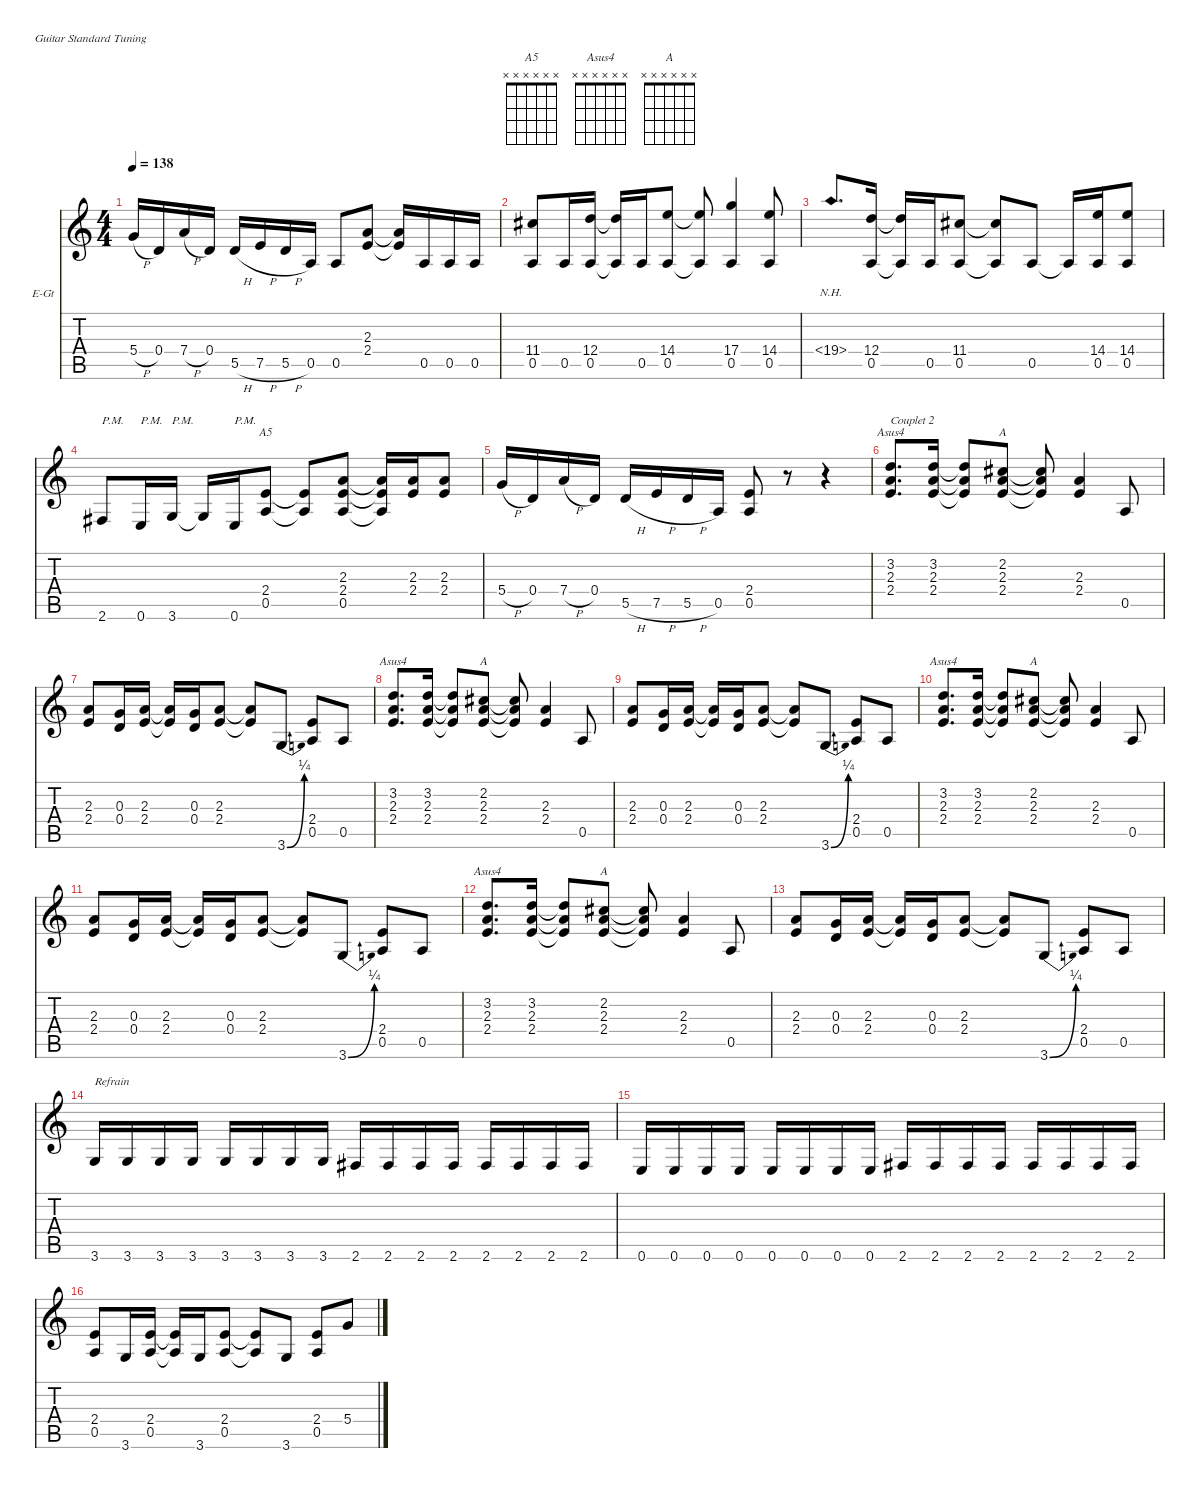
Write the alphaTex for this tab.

\hideDynamics
\bracketExtendMode nobrackets
\firstSystemTrackNameOrientation horizontal
\otherSystemsTrackNameOrientation horizontal
\track ("Joe Satriani" "E-Gt") {instrument distortionguitar}
\staff {score tabs}
\tuning (E4 B3 G3 D3 A2 E2)
\chord ("A5" x x x x x x)
\chord ("Asus4" x x x x x x)
\chord ("A" x x x x x x)
\ts (4 4)
\tempo 138
\clef g2
\ks c
5.4{h}.16{dy f beam Up} 0.4.16{beam Up} 7.4{h}.16{beam Up} 0.4.16{beam Up} 5.5{h}.16{beam Up} 7.5{h}.16{beam Up} 5.5{h}.16{beam Up} 0.5.16{beam Up} 0.5.8{beam Up} (2.3 2.4).8{beam Up} (2.3{t} 2.4{t}).16{beam Up} 0.5.16{beam Up} 0.5.16{beam Up} 0.5.16{beam Up} |
(11.4{acc #} 0.5).8{beam Up} 0.5.16{beam Up} (12.4 0.5).16{beam Up} (12.4{t} 0.5{t}).16{beam Up} 0.5.16{beam Up} (14.4 0.5).8{beam Up} (14.4{t} 0.5{t}).8{beam Up} (17.4 0.5).4{beam Up} (14.4 0.5).8{beam Up} |
19.4{nh}.8{d beam Up} (12.4 0.5).16{beam Up} (12.4{t} 0.5{t}).16{beam Up} 0.5.16{beam Up} (11.4{acc #} 0.5).8{beam Up} (11.4{t acc #} 0.5{t}).8{beam Up} 0.5.8{beam Up} 0.5{t}.16{beam Up} (14.4 0.5).16{beam Up} (14.4 0.5).8{beam Up} |
2.6{acc #}.8{txt "P.M." beam Up} 0.6.16{txt "P.M." beam Up} 3.6.16{txt "P.M." beam Up} 3.6{t}.16{beam Up} 0.6.16{txt "P.M." beam Up} (2.4 0.5).8{ch "A5" beam Up} (2.4{t} 0.5{t}).8{beam Up} (2.3 2.4 0.5).8{beam Up} (2.3{t} 2.4{t} 0.5{t}).16{beam Up} (2.3 2.4).16{beam Up} (2.3 2.4).8{beam Up} |
5.4{h}.16{beam Up} 0.4.16{beam Up} 7.4{h}.16{beam Up} 0.4.16{beam Up} 5.5{h}.16{beam Up} 7.5{h}.16{beam Up} 5.5{h}.16{beam Up} 0.5.16{beam Up} (2.4 0.5).8{beam Up} r.8{beam Up} r.4{beam Up} |
(3.2 2.3 2.4).8{d ch "Asus4" txt "Couplet 2" beam Up} (3.2 2.3 2.4).16{beam Up} (3.2{t} 2.3{t} 2.4{t}).8{beam Up} (2.2{acc #} 2.3 2.4).8{ch "A" beam Up} (2.2{t acc #} 2.3{t} 2.4{t}).8{beam Up} (2.3 2.4).4{beam Up} 0.5.8{beam Up} |
(2.3 2.4).8{beam Up} (0.3 0.4).16{beam Up} (2.3 2.4).16{beam Up} (2.3{t} 2.4{t}).16{beam Up} (0.3 0.4).16{beam Up} (2.3 2.4).8{beam Up} (2.3{t} 2.4{t}).8{beam Up} 3.6{be (bend 0 0 60 1)}.8{beam Up} (2.4 0.5).8{beam Up} 0.5.8{beam Up} |
(3.2 2.3 2.4).8{d ch "Asus4" beam Up} (3.2 2.3 2.4).16{beam Up} (3.2{t} 2.3{t} 2.4{t}).8{beam Up} (2.2{acc #} 2.3 2.4).8{ch "A" beam Up} (2.2{t acc #} 2.3{t} 2.4{t}).8{beam Up} (2.3 2.4).4{beam Up} 0.5.8{beam Up} |
(2.3 2.4).8{beam Up} (0.3 0.4).16{beam Up} (2.3 2.4).16{beam Up} (2.3{t} 2.4{t}).16{beam Up} (0.3 0.4).16{beam Up} (2.3 2.4).8{beam Up} (2.3{t} 2.4{t}).8{beam Up} 3.6{be (bend 0 0 60 1)}.8{beam Up} (2.4 0.5).8{beam Up} 0.5.8{beam Up} |
(3.2 2.3 2.4).8{d ch "Asus4" beam Up} (3.2 2.3 2.4).16{beam Up} (3.2{t} 2.3{t} 2.4{t}).8{beam Up} (2.2{acc #} 2.3 2.4).8{ch "A" beam Up} (2.2{t acc #} 2.3{t} 2.4{t}).8{beam Up} (2.3 2.4).4{beam Up} 0.5.8{beam Up} |
(2.3 2.4).8{beam Up} (0.3 0.4).16{beam Up} (2.3 2.4).16{beam Up} (2.3{t} 2.4{t}).16{beam Up} (0.3 0.4).16{beam Up} (2.3 2.4).8{beam Up} (2.3{t} 2.4{t}).8{beam Up} 3.6{be (bend 0 0 60 1)}.8{beam Up} (2.4 0.5).8{beam Up} 0.5.8{beam Up} |
(3.2 2.3 2.4).8{d ch "Asus4" beam Up} (3.2 2.3 2.4).16{beam Up} (3.2{t} 2.3{t} 2.4{t}).8{beam Up} (2.2{acc #} 2.3 2.4).8{ch "A" beam Up} (2.2{t acc #} 2.3{t} 2.4{t}).8{beam Up} (2.3 2.4).4{beam Up} 0.5.8{beam Up} |
(2.3 2.4).8{beam Up} (0.3 0.4).16{beam Up} (2.3 2.4).16{beam Up} (2.3{t} 2.4{t}).16{beam Up} (0.3 0.4).16{beam Up} (2.3 2.4).8{beam Up} (2.3{t} 2.4{t}).8{beam Up} 3.6{be (bend 0 0 60 1)}.8{beam Up} (2.4 0.5).8{beam Up} 0.5.8{beam Up} |
3.6.16{txt "Refrain" beam Up} 3.6.16{beam Up} 3.6.16{beam Up} 3.6.16{beam Up} 3.6.16{beam Up} 3.6.16{beam Up} 3.6.16{beam Up} 3.6.16{beam Up} 2.6{acc #}.16{beam Up} 2.6{acc #}.16{beam Up} 2.6{acc #}.16{beam Up} 2.6{acc #}.16{beam Up} 2.6{acc #}.16{beam Up} 2.6{acc #}.16{beam Up} 2.6{acc #}.16{beam Up} 2.6{acc #}.16{beam Up} |
0.6.16{beam Up} 0.6.16{beam Up} 0.6.16{beam Up} 0.6.16{beam Up} 0.6.16{beam Up} 0.6.16{beam Up} 0.6.16{beam Up} 0.6.16{beam Up} 2.6{acc #}.16{beam Up} 2.6{acc #}.16{beam Up} 2.6{acc #}.16{beam Up} 2.6{acc #}.16{beam Up} 2.6{acc #}.16{beam Up} 2.6{acc #}.16{beam Up} 2.6{acc #}.16{beam Up} 2.6{acc #}.16{beam Up} |
(2.4 0.5).8{beam Up} 3.6.16{beam Up} (2.4 0.5).16{beam Up} (2.4{t} 0.5{t}).16{beam Up} 3.6.16{beam Up} (2.4 0.5).8{beam Up} (2.4{t} 0.5{t}).8{beam Up} 3.6.8{beam Up} (2.4 0.5).8{beam Up} 5.4.8{beam Up}
